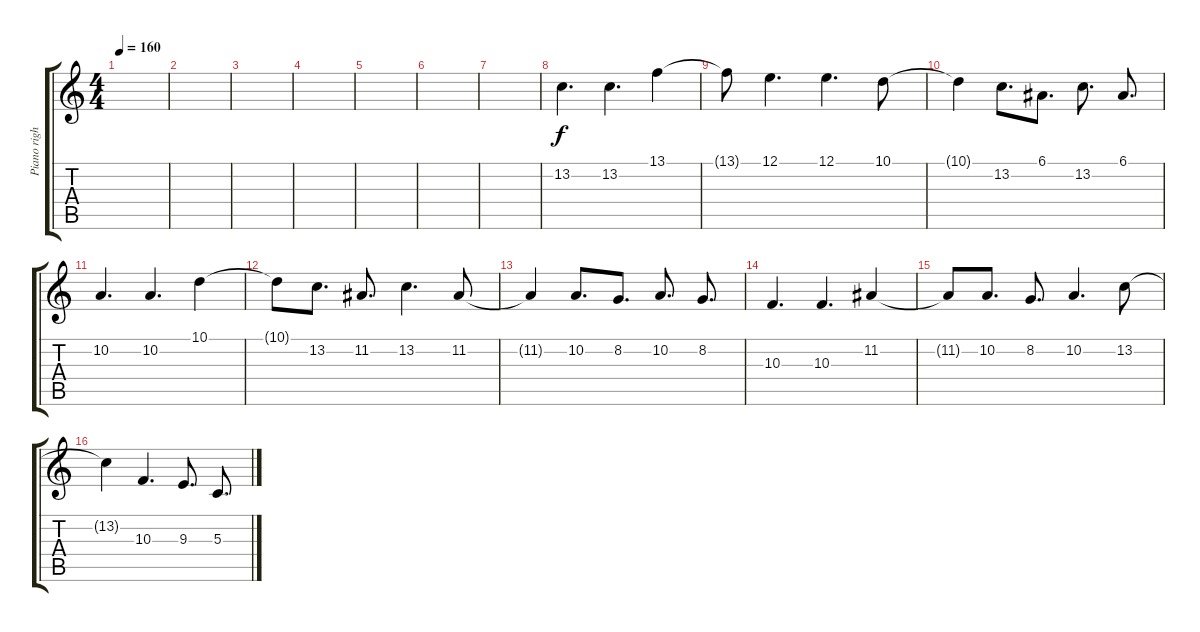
\track ("Piano right hand" "Piano righ") {instrument acousticgrandpiano}
\staff {score tabs}
\tuning (E4 B3 G3 D3 A2 E2) {hide}
\ts (4 4)
\tempo 160
\clef g2
\ks c
|
|
|
|
|
|
|
13.2.4{d} 13.2.4{d} 13.1.4 |
13.1{t}.8 12.1.4{d} 12.1.4{d} 10.1.8 |
10.1{t}.4 13.2.8{d} 6.1.8{d} 13.2.8{d} 6.1.8{d} |
10.2.4{d} 10.2.4{d} 10.1.4 |
10.1{t}.8 13.2.8{d} 11.2.8{d} 13.2.4{d} 11.2.8 |
11.2{t}.4 10.2.8{d} 8.2.8{d} 10.2.8{d} 8.2.8{d} |
10.3.4{d} 10.3.4{d} 11.2.4 |
11.2{t}.8 10.2.8{d} 8.2.8{d} 10.2.4{d} 13.2.8 |
13.2{t}.4 10.3.4{d} 9.3.8{d} 5.3.8{d}
